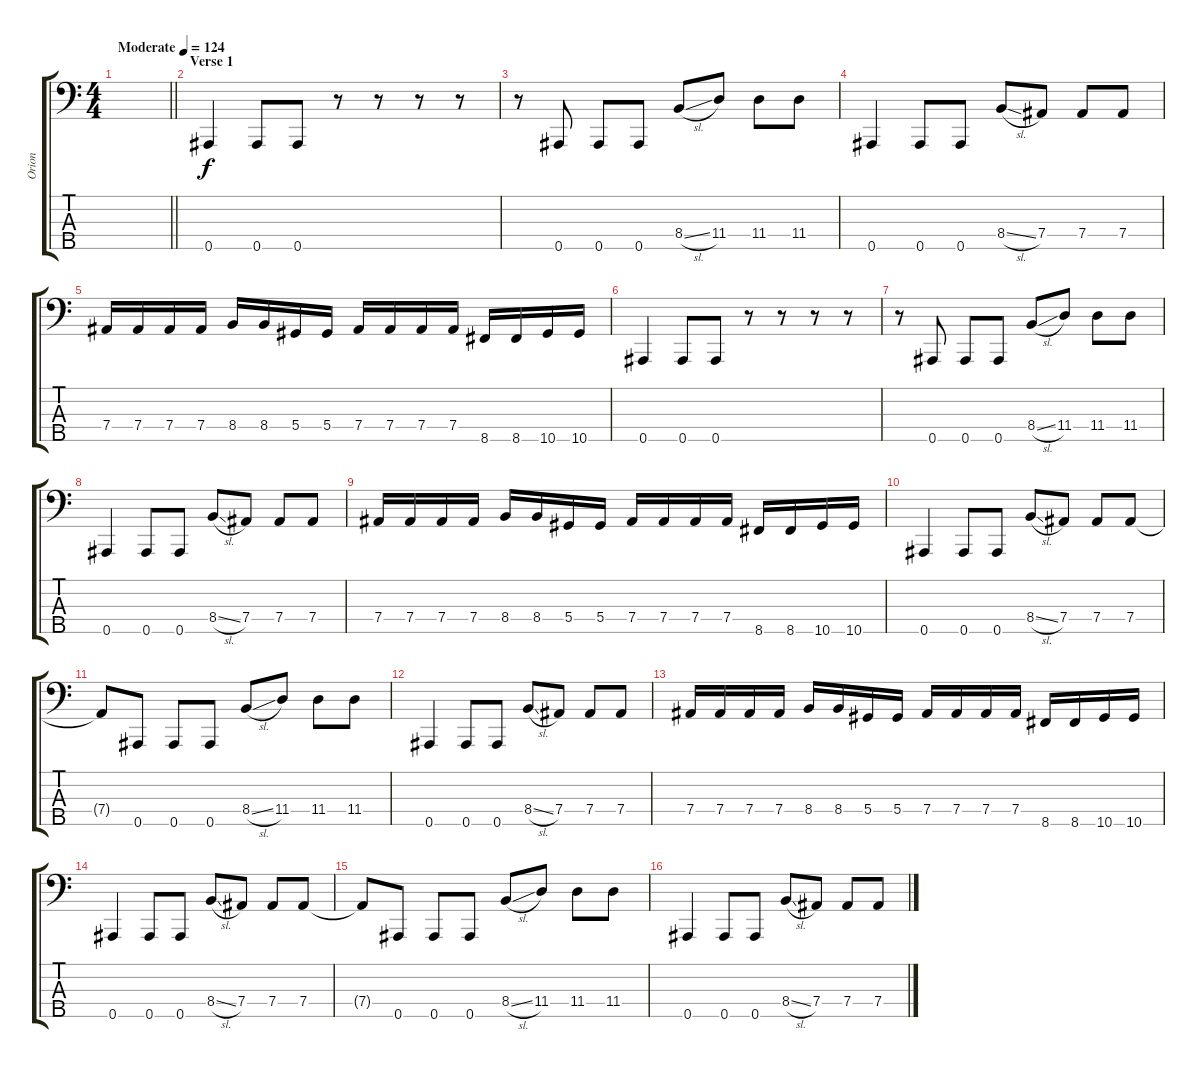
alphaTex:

\track ("Orion" "Orion") {instrument electricbassfinger}
\staff {score tabs}
\tuning (Gb2 Db2 Ab1 Eb1 Bb0) {hide}
\ts (4 4)
\tempo (124 "Moderate")
\clef f4
\barLineRight lightlight
\ks c
|
\section ("" "Verse 1")
0.5.4 0.5.8 0.5.8 r.8 r.8 r.8 r.8 |
r.8 0.5.8 0.5.8 0.5.8 8.4{sl}.8 11.4.8 11.4.8 11.4.8 |
0.5.4 0.5.8 0.5.8 8.4{sl}.8 7.4.8 7.4.8 7.4.8 |
7.4.16 7.4.16 7.4.16 7.4.16 8.4.16 8.4.16 5.4.16 5.4.16 7.4.16 7.4.16 7.4.16 7.4.16 8.5.16 8.5.16 10.5.16 10.5.16 |
0.5.4 0.5.8 0.5.8 r.8 r.8 r.8 r.8 |
r.8 0.5.8 0.5.8 0.5.8 8.4{sl}.8 11.4.8 11.4.8 11.4.8 |
0.5.4 0.5.8 0.5.8 8.4{sl}.8 7.4.8 7.4.8 7.4.8 |
7.4.16 7.4.16 7.4.16 7.4.16 8.4.16 8.4.16 5.4.16 5.4.16 7.4.16 7.4.16 7.4.16 7.4.16 8.5.16 8.5.16 10.5.16 10.5.16 |
0.5.4 0.5.8 0.5.8 8.4{sl}.8 7.4.8 7.4.8 7.4.8 |
7.4{t}.8 0.5.8 0.5.8 0.5.8 8.4{sl}.8 11.4.8 11.4.8 11.4.8 |
0.5.4 0.5.8 0.5.8 8.4{sl}.8 7.4.8 7.4.8 7.4.8 |
7.4.16 7.4.16 7.4.16 7.4.16 8.4.16 8.4.16 5.4.16 5.4.16 7.4.16 7.4.16 7.4.16 7.4.16 8.5.16 8.5.16 10.5.16 10.5.16 |
0.5.4 0.5.8 0.5.8 8.4{sl}.8 7.4.8 7.4.8 7.4.8 |
7.4{t}.8 0.5.8 0.5.8 0.5.8 8.4{sl}.8 11.4.8 11.4.8 11.4.8 |
0.5.4 0.5.8 0.5.8 8.4{sl}.8 7.4.8 7.4.8 7.4.8
